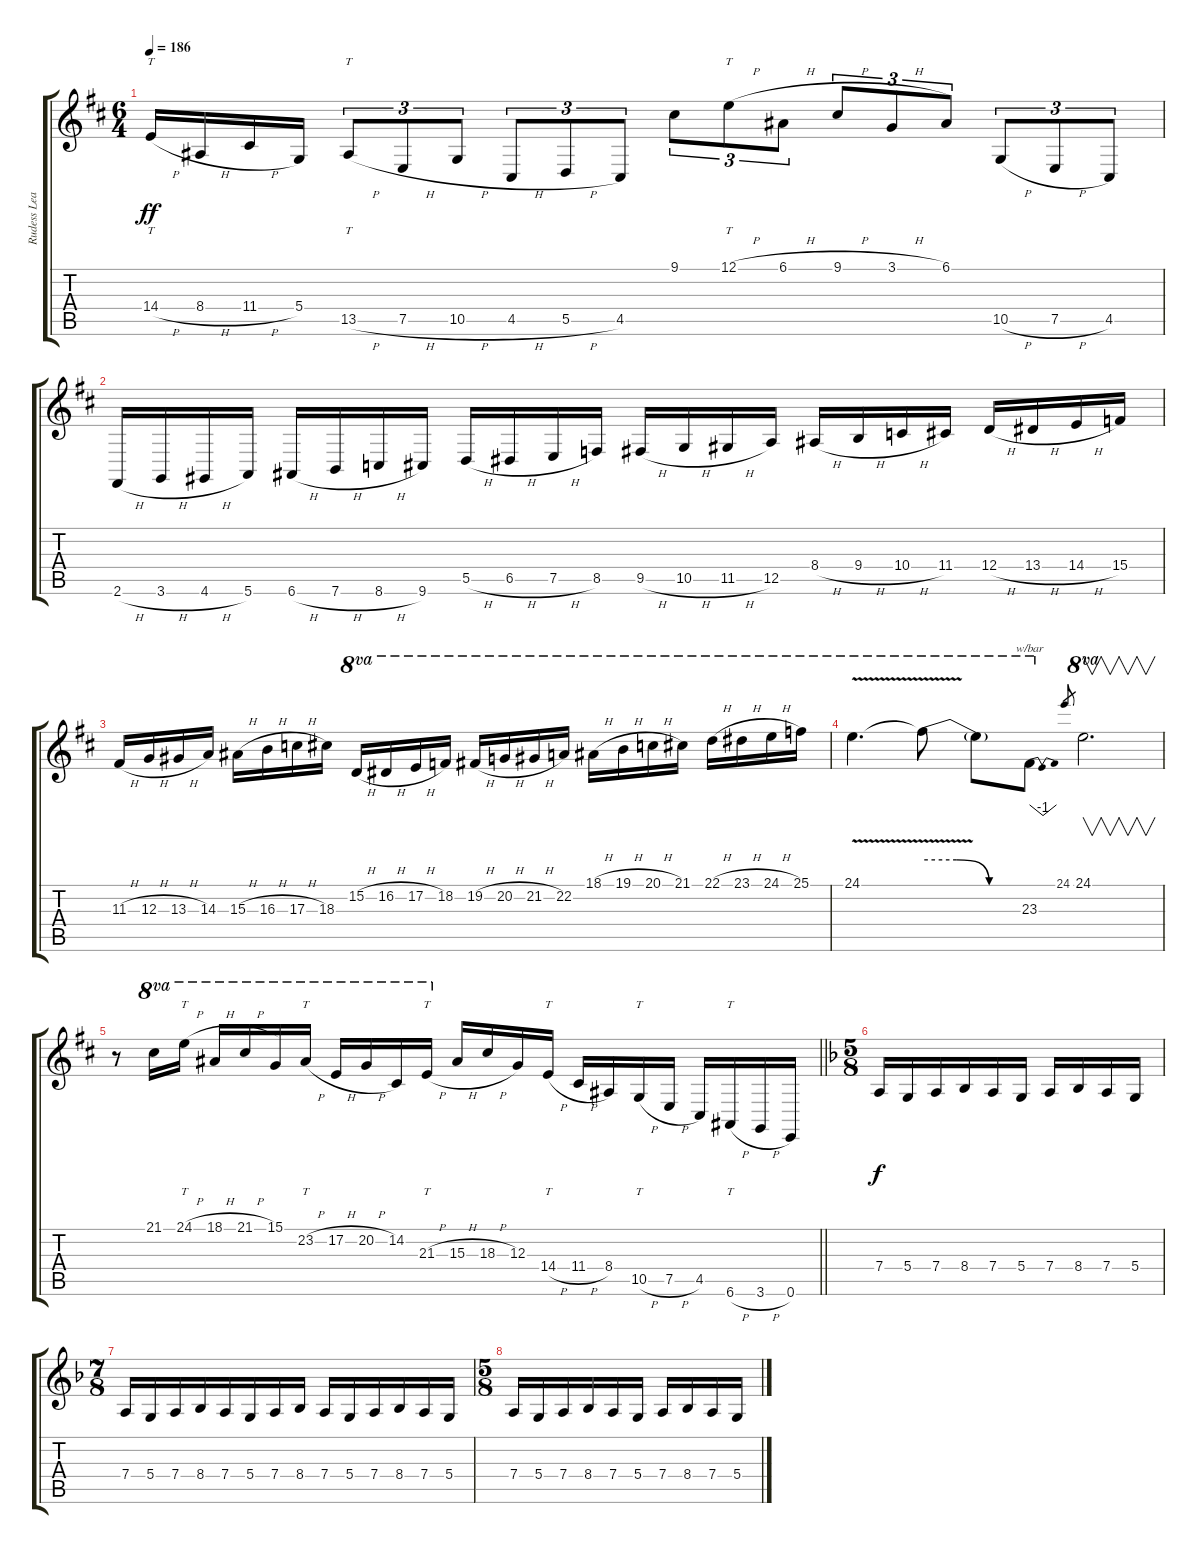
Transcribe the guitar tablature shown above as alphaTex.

\track ("Rudess Lead" "Rudess Lea") {instrument lead2sawtooth}
\staff {score tabs}
\tuning (E4 B3 G3 D3 A2 E2) {hide}
\ts (6 4)
\tempo 186
\clef g2
\ks d
14.4{h}.16{tt dy ff} 8.4{h}.16 11.4{h}.16 5.4.16 13.5{h}.8{tt tu (3 2)} 7.5{h}.8{tu (3 2)} 10.5{h}.8{tu (3 2)} 4.5{h}.8{tu (3 2)} 5.5{h}.8{tu (3 2)} 4.5.8{tu (3 2)} 9.1.8{tu (3 2)} 12.1{h}.8{tt tu (3 2)} 6.1{h}.8{tu (3 2)} 9.1{h}.8{tu (3 2)} 3.1{h}.8{tu (3 2)} 6.1.8{tu (3 2)} 10.5{h}.8{tu (3 2)} 7.5{h}.8{tu (3 2)} 4.5.8{tu (3 2)} |
2.6{h}.16 3.6{h}.16 4.6{h}.16 5.6.16 6.6{h}.16 7.6{h}.16 8.6{h}.16 9.6.16 5.5{h}.16 6.5{h}.16 7.5{h}.16 8.5.16 9.5{h}.16 10.5{h}.16 11.5{h}.16 12.5.16 8.4{h}.16 9.4{h}.16 10.4{h}.16 11.4.16 12.4{h}.16 13.4{h}.16 14.4{h}.16 15.4.16 |
11.3{h}.16 12.3{h}.16 13.3{h}.16 14.3.16 15.3{h}.16 16.3{h}.16 17.3{h}.16 18.3.16 15.2{h}.16{ot 8va} 16.2{h}.16{ot 8va} 17.2{h}.16{ot 8va} 18.2.16{ot 8va} 19.2{h}.16{ot 8va} 20.2{h}.16{ot 8va} 21.2{h}.16{ot 8va} 22.2.16{ot 8va} 18.1{h}.16{ot 8va} 19.1{h}.16{ot 8va} 20.1{h}.16{ot 8va} 21.1.16{ot 8va} 22.1{h}.16{ot 8va} 23.1{h}.16{ot 8va} 24.1{h}.16{ot 8va} 25.1.16{ot 8va} |
24.1{v}.4{d ot 8va} 24.1{be (custom 0 4 20 4 40 0 60 0) t}.8{ot 8va} 24.1{t}.8{ot 8va} 23.3.8{tbe (dip default 0 0 30 -4 60 0) ot 8va} 24.1.8{gr} 24.1.2{v d ot 8va} |
\barLineRight lightlight
r.8 21.1.16{ot 8va} 24.1{h}.16{tt ot 8va} 18.1{h}.16{ot 8va} 21.1{h}.16{ot 8va} 15.1.16{ot 8va} 23.2{h}.16{tt ot 8va} 17.2{h}.16{ot 8va} 20.2{h}.16{ot 8va} 14.2.16{ot 8va} 21.3{h}.16{tt ot 8va} 15.3{h}.16 18.3{h}.16 12.3.16 14.4{h}.16{tt} 11.4{h}.16 8.4.16 10.5{h}.16{tt} 7.5{h}.16 4.5.16 6.6{h}.16{tt} 3.6{h}.16 0.6.16 |
\ts (5 8)
\ks f
7.4.16{dy f} 5.4.16 7.4.16 8.4.16 7.4.16 5.4.16 7.4.16 8.4.16 7.4.16 5.4.16 |
\ts (7 8)
7.4.16 5.4.16 7.4.16 8.4.16 7.4.16 5.4.16 7.4.16 8.4.16 7.4.16 5.4.16 7.4.16 8.4.16 7.4.16 5.4.16 |
\ts (5 8)
7.4.16 5.4.16 7.4.16 8.4.16 7.4.16 5.4.16 7.4.16 8.4.16 7.4.16 5.4.16
